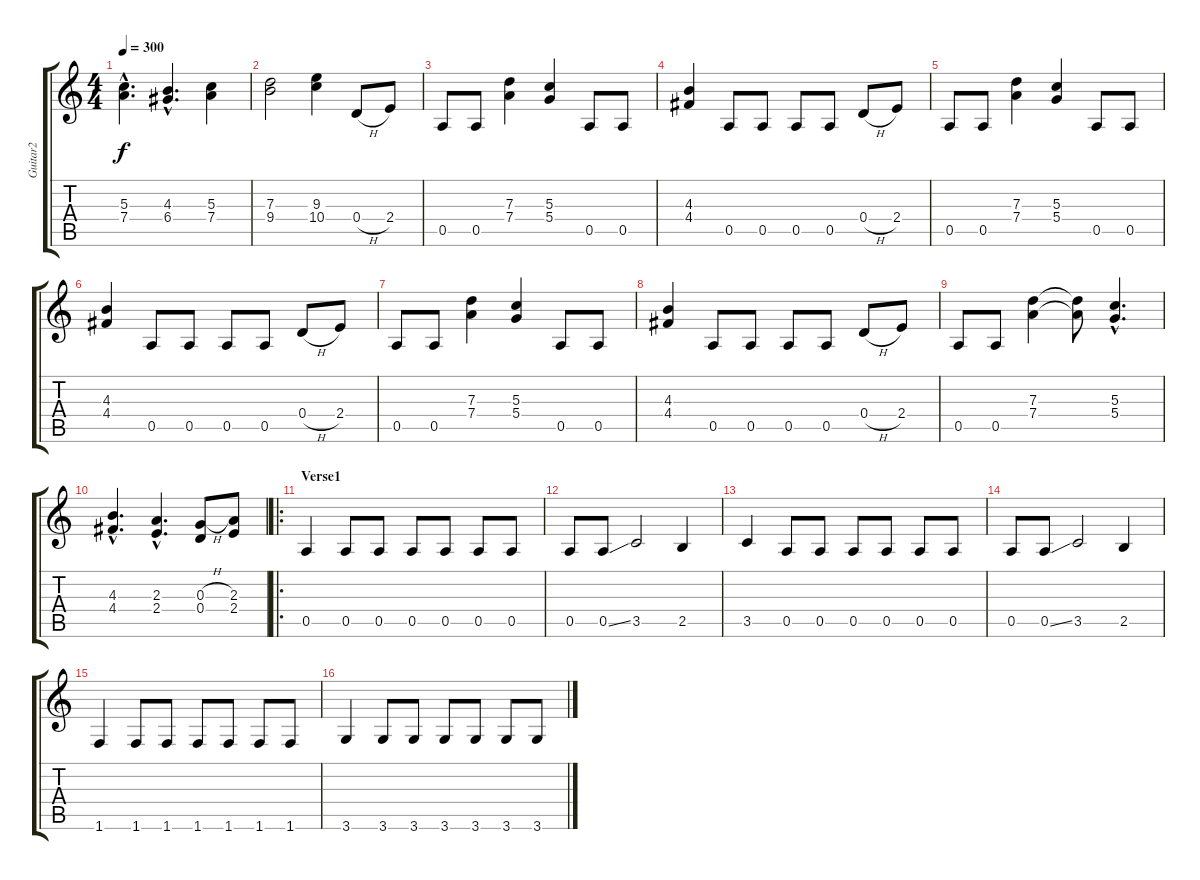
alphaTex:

\track ("Guitar2" "Guitar2") {instrument overdrivenguitar}
\staff {score tabs}
\tuning (E4 B3 G3 D3 A2 E2) {hide}
\ts (4 4)
\tempo 300
\clef g2
\ks c
(5.3{hac} 7.4{hac}).4{d dy f} (4.3{hac} 6.4{hac}).4{d} (5.3 7.4).4 |
(7.3 9.4).2 (9.3 10.4).4 0.4{h}.8 2.4.8 |
0.5.8 0.5.8 (7.3 7.4).4 (5.3 5.4).4 0.5.8 0.5.8 |
(4.3 4.4).4 0.5.8 0.5.8 0.5.8 0.5.8 0.4{h}.8 2.4.8 |
0.5.8 0.5.8 (7.3 7.4).4 (5.3 5.4).4 0.5.8 0.5.8 |
(4.3 4.4).4 0.5.8 0.5.8 0.5.8 0.5.8 0.4{h}.8 2.4.8 |
0.5.8 0.5.8 (7.3 7.4).4 (5.3 5.4).4 0.5.8 0.5.8 |
(4.3 4.4).4 0.5.8 0.5.8 0.5.8 0.5.8 0.4{h}.8 2.4.8 |
0.5.8 0.5.8 (7.3 7.4).4 (7.3{t} 7.4{t}).8 (5.3{hac} 5.4{hac}).4{d} |
(4.3{hac} 4.4{hac}).4{d} (2.3{hac} 2.4{hac}).4{d} (0.3{h} 0.4).8 (2.3 2.4).8 |
\ro
\section ("" "Verse1")
0.5.4 0.5.8 0.5.8 0.5.8 0.5.8 0.5.8 0.5.8 |
0.5.8 0.5{ss}.8 3.5.2 2.5.4 |
3.5.4 0.5.8 0.5.8 0.5.8 0.5.8 0.5.8 0.5.8 |
0.5.8 0.5{ss}.8 3.5.2 2.5.4 |
1.6.4 1.6.8 1.6.8 1.6.8 1.6.8 1.6.8 1.6.8 |
3.6.4 3.6.8 3.6.8 3.6.8 3.6.8 3.6.8 3.6.8
